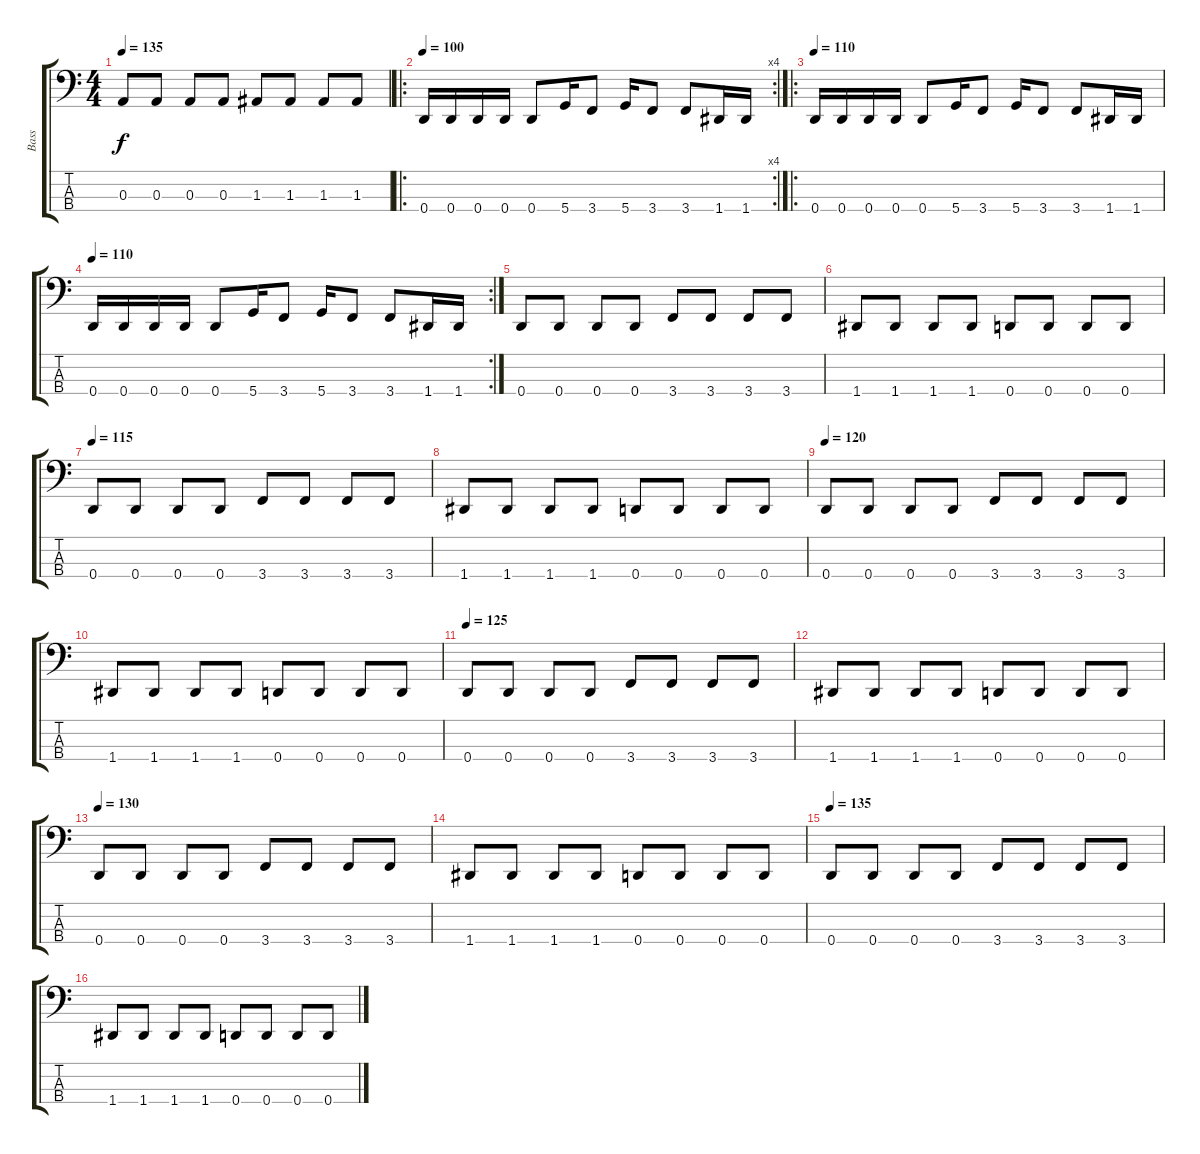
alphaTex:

\track ("Bass" "Bass") {instrument synthbass2}
\staff {score tabs}
\tuning (G2 D2 A1 D1) {hide}
\ts (4 4)
\tempo 135
\clef f4
\ks c
0.3.8{dy f} 0.3.8 0.3.8 0.3.8 1.3.8 1.3.8 1.3.8 1.3.8 |
\ro
\rc 4
\tempo 100
0.4.16 0.4.16 0.4.16 0.4.16 0.4.8 5.4.16 3.4.8 5.4.16 3.4.8 3.4.8 1.4.16 1.4.16 |
\ro
\tempo 110
0.4.16 0.4.16 0.4.16 0.4.16 0.4.8 5.4.16 3.4.8 5.4.16 3.4.8 3.4.8 1.4.16 1.4.16 |
\rc 2
\tempo 110
0.4.16 0.4.16 0.4.16 0.4.16 0.4.8 5.4.16 3.4.8 5.4.16 3.4.8 3.4.8 1.4.16 1.4.16 |
0.4.8 0.4.8 0.4.8 0.4.8 3.4.8 3.4.8 3.4.8 3.4.8 |
1.4.8 1.4.8 1.4.8 1.4.8 0.4.8 0.4.8 0.4.8 0.4.8 |
\tempo 115
0.4.8 0.4.8 0.4.8 0.4.8 3.4.8 3.4.8 3.4.8 3.4.8 |
1.4.8 1.4.8 1.4.8 1.4.8 0.4.8 0.4.8 0.4.8 0.4.8 |
\tempo 120
0.4.8 0.4.8 0.4.8 0.4.8 3.4.8 3.4.8 3.4.8 3.4.8 |
1.4.8 1.4.8 1.4.8 1.4.8 0.4.8 0.4.8 0.4.8 0.4.8 |
\tempo 125
0.4.8 0.4.8 0.4.8 0.4.8 3.4.8 3.4.8 3.4.8 3.4.8 |
1.4.8 1.4.8 1.4.8 1.4.8 0.4.8 0.4.8 0.4.8 0.4.8 |
\tempo 130
0.4.8 0.4.8 0.4.8 0.4.8 3.4.8 3.4.8 3.4.8 3.4.8 |
1.4.8 1.4.8 1.4.8 1.4.8 0.4.8 0.4.8 0.4.8 0.4.8 |
\tempo 135
0.4.8 0.4.8 0.4.8 0.4.8 3.4.8 3.4.8 3.4.8 3.4.8 |
1.4.8 1.4.8 1.4.8 1.4.8 0.4.8 0.4.8 0.4.8 0.4.8
